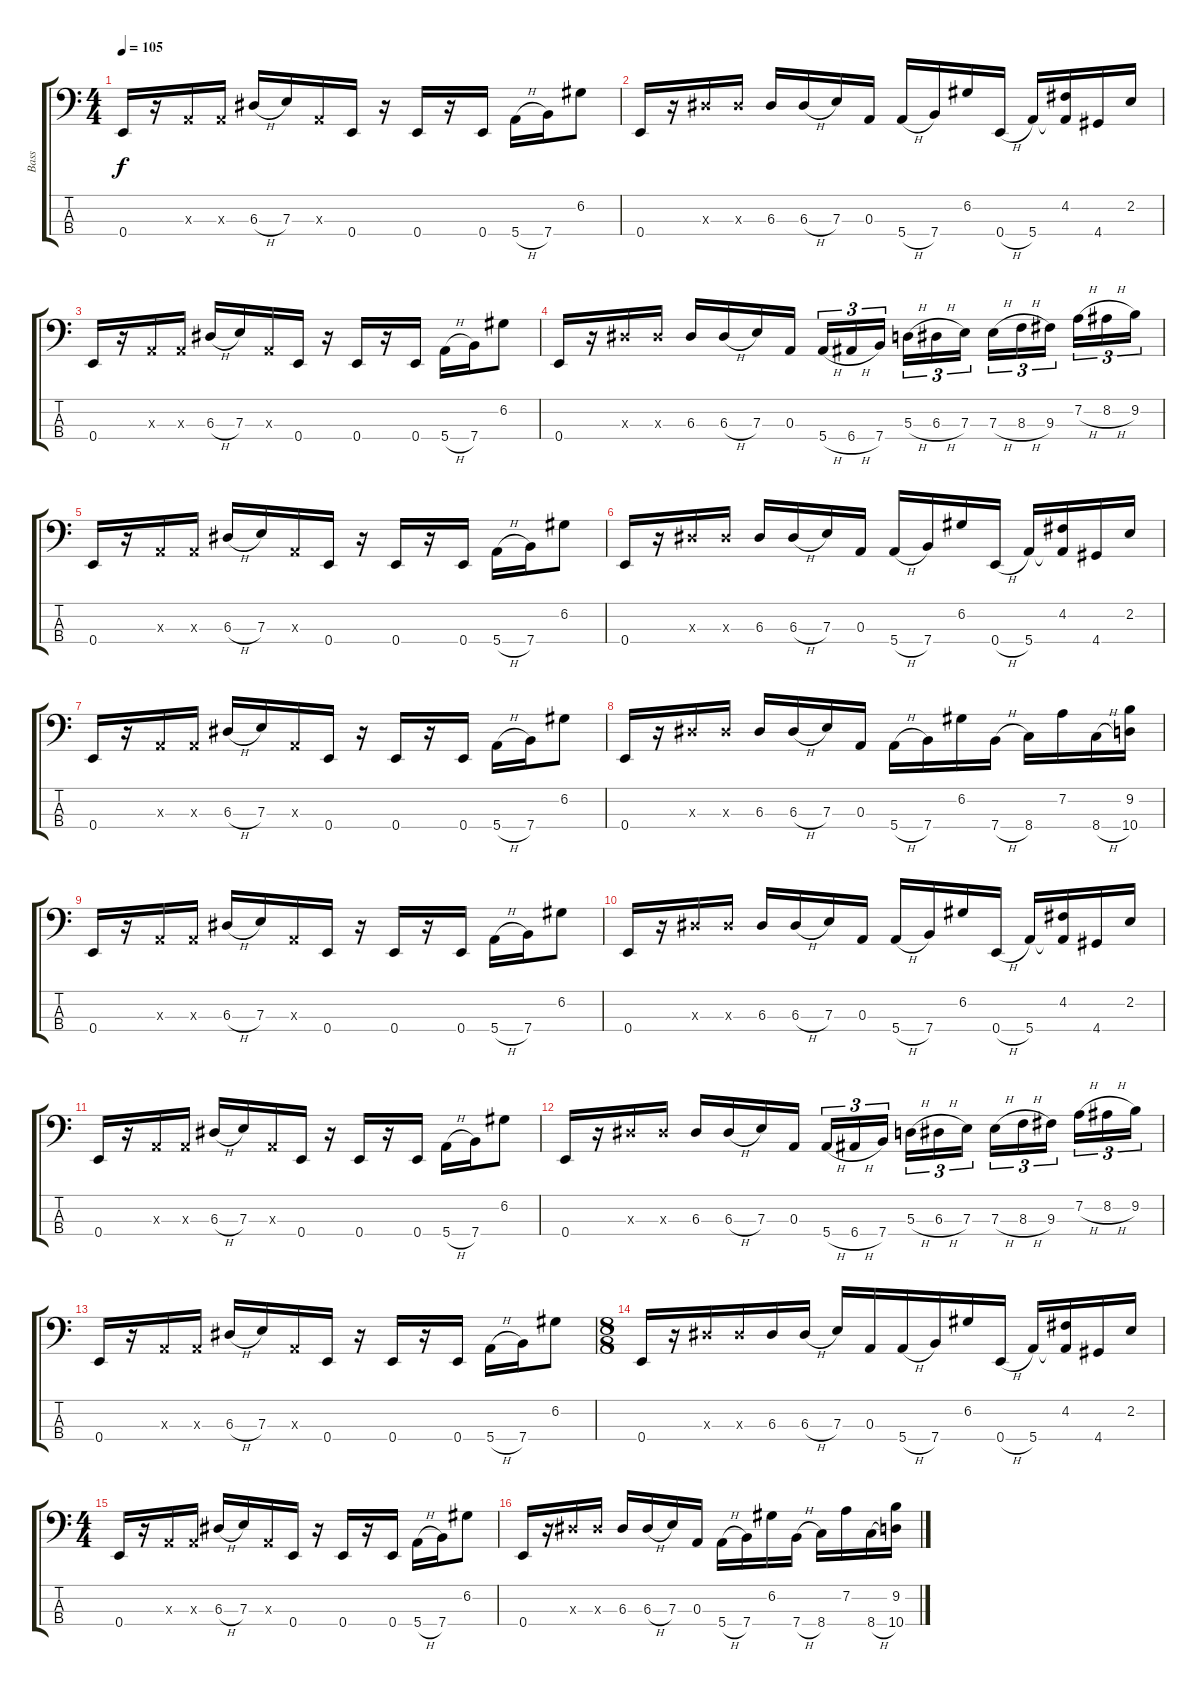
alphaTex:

\track ("Bass" "Bass") {instrument slapbass2}
\staff {score tabs}
\tuning (G2 D2 A1 E1) {hide}
\ts (4 4)
\tempo 105
\clef f4
\ks c
0.4.16{dy f} r.16 0.3{x}.16 0.3{x}.16 6.3{h}.16 7.3.16 0.3{x}.16 0.4.16 r.16 0.4.16 r.16 0.4.16 5.4{h}.16 7.4.16 6.2.8 |
0.4.16 r.16 6.3{x}.16 6.3{x}.16 6.3.16 6.3{h}.16 7.3.16 0.3.16 5.4{h}.16 7.4.16 6.2.16 0.4{h}.16 5.4.16 (4.2 5.4{t}).16 4.4.16 2.2.16 |
0.4.16 r.16 0.3{x}.16 0.3{x}.16 6.3{h}.16 7.3.16 0.3{x}.16 0.4.16 r.16 0.4.16 r.16 0.4.16 5.4{h}.16 7.4.16 6.2.8 |
0.4.16 r.16 6.3{x}.16 6.3{x}.16 6.3.16 6.3{h}.16 7.3.16 0.3.16 5.4{h}.16{tu (3 2) instrument electricbassfinger} 6.4{h}.16{tu (3 2)} 7.4.16{tu (3 2)} 5.3{h}.16{tu (3 2)} 6.3{h}.16{tu (3 2)} 7.3.16{tu (3 2)} 7.3{h}.16{tu (3 2)} 8.3{h}.16{tu (3 2)} 9.3.16{tu (3 2)} 7.2{h}.16{tu (3 2)} 8.2{h}.16{tu (3 2)} 9.2.16{tu (3 2)} |
0.4.16{instrument slapbass2} r.16 0.3{x}.16 0.3{x}.16 6.3{h}.16 7.3.16 0.3{x}.16 0.4.16 r.16 0.4.16 r.16 0.4.16 5.4{h}.16 7.4.16 6.2.8 |
0.4.16 r.16 6.3{x}.16 6.3{x}.16 6.3.16 6.3{h}.16 7.3.16 0.3.16 5.4{h}.16 7.4.16 6.2.16 0.4{h}.16 5.4.16 (4.2 5.4{t}).16 4.4.16 2.2.16 |
0.4.16 r.16 0.3{x}.16 0.3{x}.16 6.3{h}.16 7.3.16 0.3{x}.16 0.4.16 r.16 0.4.16 r.16 0.4.16 5.4{h}.16 7.4.16 6.2.8 |
0.4.16 r.16 6.3{x}.16 6.3{x}.16 6.3.16 6.3{h}.16 7.3.16 0.3.16 5.4{h}.16 7.4.16 6.2.16 7.4{h}.16 8.4.16 7.2.16 8.4{h}.16 (9.2 10.4).16 |
0.4.16 r.16 0.3{x}.16 0.3{x}.16 6.3{h}.16 7.3.16 0.3{x}.16 0.4.16 r.16 0.4.16 r.16 0.4.16 5.4{h}.16 7.4.16 6.2.8 |
0.4.16 r.16 6.3{x}.16 6.3{x}.16 6.3.16 6.3{h}.16 7.3.16 0.3.16 5.4{h}.16 7.4.16 6.2.16 0.4{h}.16 5.4.16 (4.2 5.4{t}).16 4.4.16 2.2.16 |
0.4.16 r.16 0.3{x}.16 0.3{x}.16 6.3{h}.16 7.3.16 0.3{x}.16 0.4.16 r.16 0.4.16 r.16 0.4.16 5.4{h}.16 7.4.16 6.2.8 |
0.4.16 r.16 6.3{x}.16 6.3{x}.16 6.3.16 6.3{h}.16 7.3.16 0.3.16 5.4{h}.16{tu (3 2) instrument electricbassfinger} 6.4{h}.16{tu (3 2)} 7.4.16{tu (3 2)} 5.3{h}.16{tu (3 2)} 6.3{h}.16{tu (3 2)} 7.3.16{tu (3 2)} 7.3{h}.16{tu (3 2)} 8.3{h}.16{tu (3 2)} 9.3.16{tu (3 2)} 7.2{h}.16{tu (3 2)} 8.2{h}.16{tu (3 2)} 9.2.16{tu (3 2)} |
0.4.16{instrument slapbass2} r.16 0.3{x}.16 0.3{x}.16 6.3{h}.16 7.3.16 0.3{x}.16 0.4.16 r.16 0.4.16 r.16 0.4.16 5.4{h}.16 7.4.16 6.2.8 |
\ts (8 8)
0.4.16 r.16 6.3{x}.16 6.3{x}.16 6.3.16 6.3{h}.16 7.3.16 0.3.16 5.4{h}.16 7.4.16 6.2.16 0.4{h}.16 5.4.16 (4.2 5.4{t}).16 4.4.16 2.2.16 |
\ts (4 4)
0.4.16 r.16 0.3{x}.16 0.3{x}.16 6.3{h}.16 7.3.16 0.3{x}.16 0.4.16 r.16 0.4.16 r.16 0.4.16 5.4{h}.16 7.4.16 6.2.8 |
0.4.16 r.16 6.3{x}.16 6.3{x}.16 6.3.16 6.3{h}.16 7.3.16 0.3.16 5.4{h}.16 7.4.16 6.2.16 7.4{h}.16 8.4.16 7.2.16 8.4{h}.16 (9.2 10.4).16
